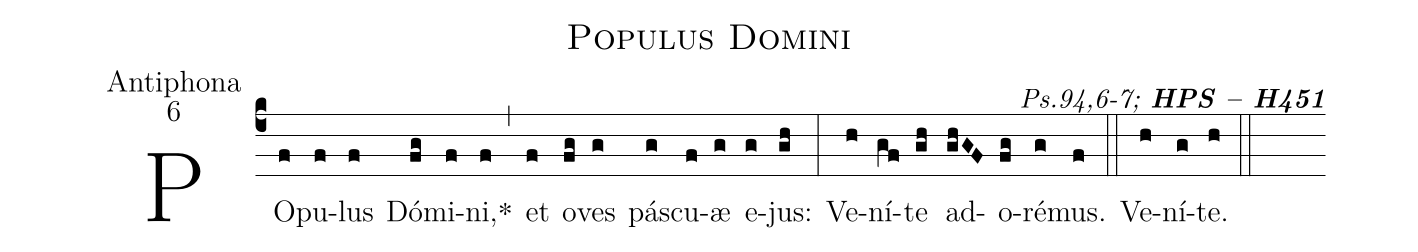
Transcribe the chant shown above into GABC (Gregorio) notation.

name:Populus Domini;
office-part:Antiphona;
mode:6;
commentary:{\itshape\mdseries Ps.94,6-7;\/} {\bfseries HPS -- H451};
%%
(c4) PO(f)pu(f)lus(f) Dó(fg)mi(f)ni,<sp>*</sp>(f) (,) et(f) o(fg)ves(g) pás(g)cu(f)æ(g) e(g)jus:(gh) (:)
Ve(h)ní(gf)te(gh) ad(ghGF)o(fg)ré(g)mus.(f)   (::)
Ve(h)ní(g)te.(h) (::)
